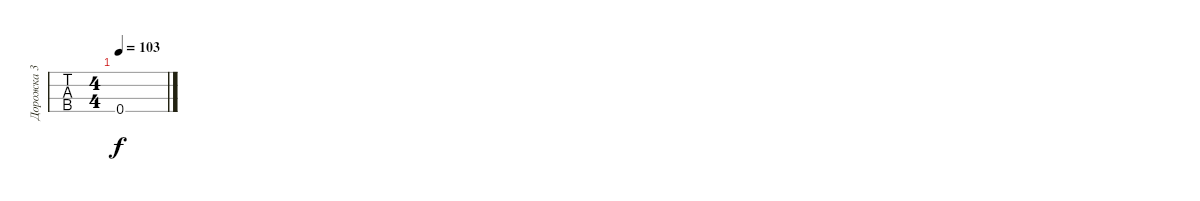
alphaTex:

\track ("Дорожка 3" "Дорожка 3") {instrument electricbassfinger}
\staff {tabs}
\tuning (G2 D2 A1 E1) {hide}
\ts (4 4)
\tempo 103
\clef f4
\ks c
0.4.1{dy f}
